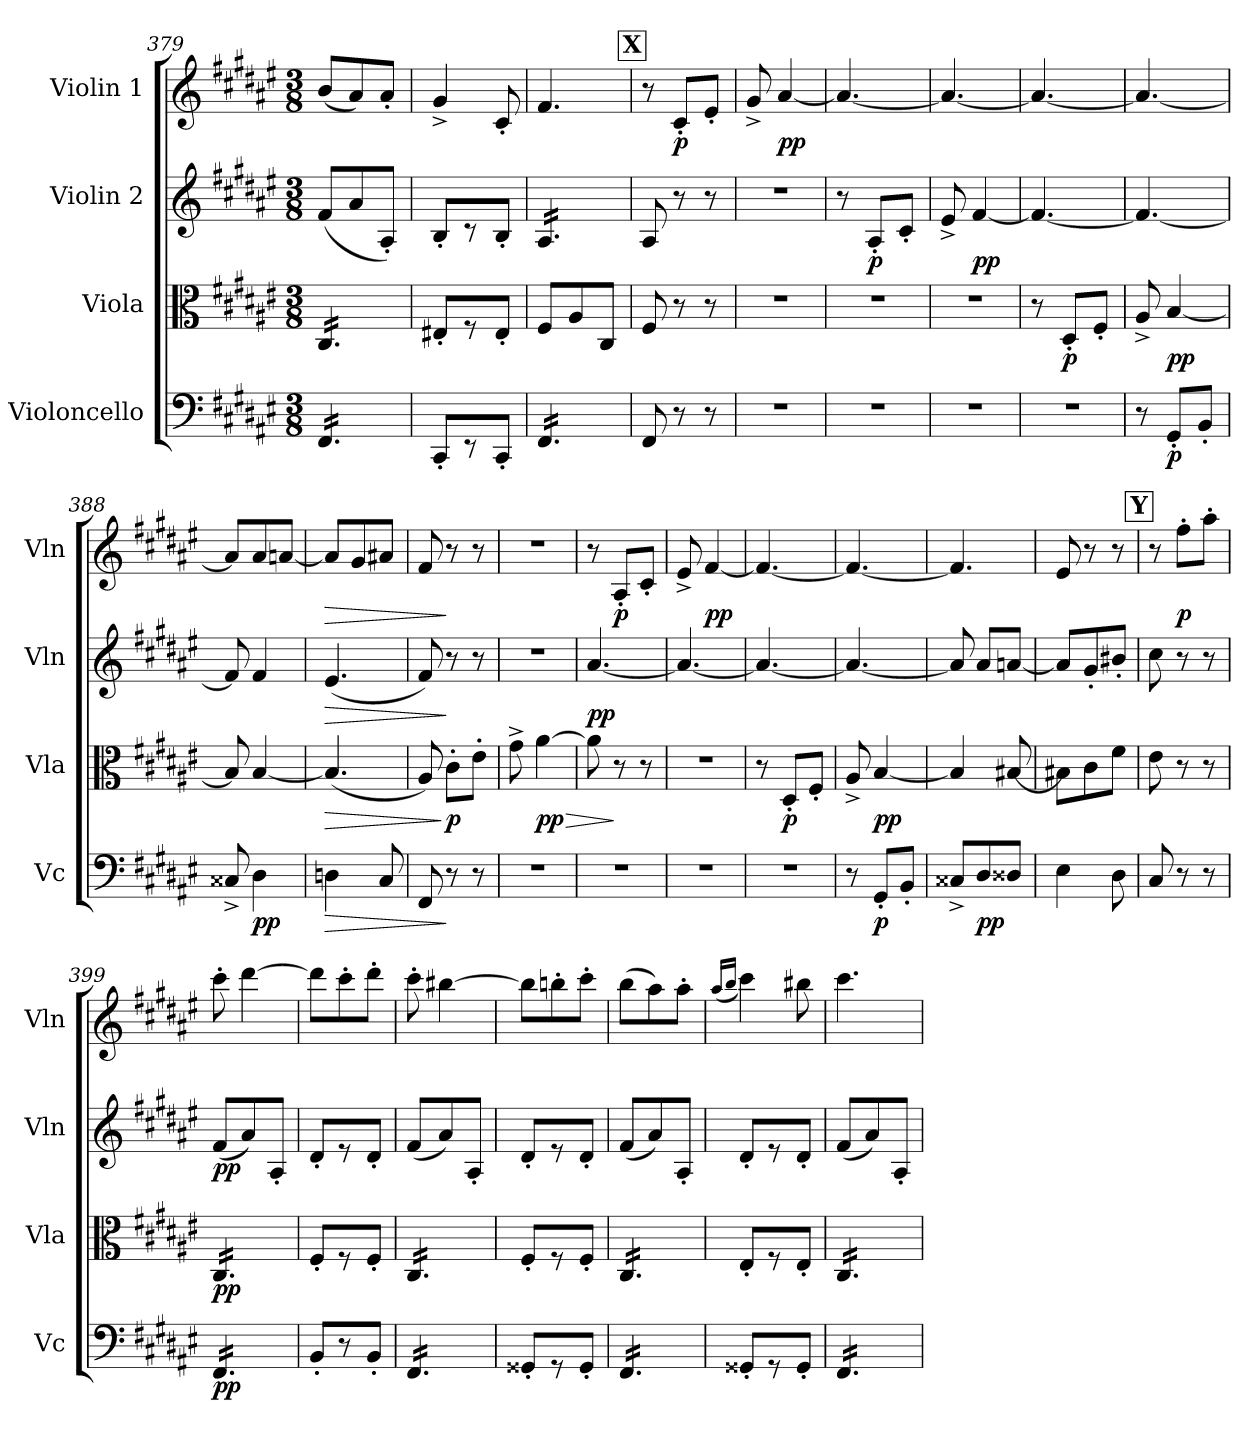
**kern	**dynam	**kern	**dynam	**kern	**dynam	**kern	**dynam
*part4	*part4	*part3	*part3	*part2	*part2	*part1	*part1
*staff4	*staff4	*staff3	*staff3	*staff2	*staff2	*staff1	*staff1
*I"Violoncello	*	*I"Viola	*	*I"Violin 2	*	*I"Violin 1	*
*I'Vc	*	*I'Vla	*	*I'Vln	*	*I'Vln	*
!!LO:LB:g=z
*clefF4	*	*clefC3	*	*clefG2	*	*clefG2	*
*k[f#c#g#d#a#e#]	*	*k[f#c#g#d#a#e#]	*	*k[f#c#g#d#a#e#]	*	*k[f#c#g#d#a#e#]	*
*M3/8	*	*M3/8	*	*M3/8	*	*M3/8	*
=379	=379	=379	=379	=379	=379	=379	=379
*tremolo	*	*	*	*	*	*	*
*	*	*tremolo	*	*	*	*	*
16FF#/LL	.	16C#/LL	.	(8f#/L	.	(8b/L	.
16FF#/	.	16C#/	.	.	.	.	.
16FF#/	.	16C#/	.	8a#/	.	8a#/)	.
16FF#/	.	16C#/	.	.	.	.	.
16FF#/	.	16C#/	.	8A#'/J)	.	8a#'/J	.
16FF#/JJ	.	16C#/JJ	.	.	.	.	.
*	*	*Xtremolo	*	*	*	*	*
*Xtremolo	*	*	*	*	*	*	*
=380	=380	=380	=380	=380	=380	=380	=380
8CC#'/L	.	8E#X'/L	.	8B'/L	.	4g#^/	.
8r	.	8r	.	8r	.	.	.
8CC#'/J	.	8E#'/J	.	8B'/J	.	8c#'/	.
=381	=381	=381	=381	=381	=381	=381	=381
*tremolo	*	*	*	*	*	*	*
*	*	*	*	*tremolo	*	*	*
16FF#/LL	.	8F#/L	.	16A#/LL	.	4.f#/	.
16FF#/	.	.	.	16A#/	.	.	.
16FF#/	.	8A#/	.	16A#/	.	.	.
16FF#/	.	.	.	16A#/	.	.	.
16FF#/	.	8C#/J	.	16A#/	.	.	.
16FF#/JJ	.	.	.	16A#/JJ	.	.	.
*	*	*	*	*Xtremolo	*	*	*
*Xtremolo	*	*	*	*	*	*	*
!!LO:REH:place=s1:a:B:cj:fs=14:t=X
=382	=382	=382	=382	=382	=382	=382	=382
8FF#/	.	8F#/	.	8A#/	.	8r	.
!	!	!	!	!	!	!	!LO:DY:b
8r	.	8r	.	8r	.	8c#'/L	p
8r	.	8r	.	8r	.	8e#'/J	.
=383	=383	=383	=383	=383	=383	=383	=383
4.r	.	4.r	.	4.r	.	8g#^/	.
!	!	!	!	!	!	!	!LO:DY:b
.	.	.	.	.	.	[4a#/	pp
=384	=384	=384	=384	=384	=384	=384	=384
4.r	.	4.r	.	8r	.	4.a#/_	.
!	!	!	!	!	!LO:DY:b	!	!
.	.	.	.	8A#'/L	p	.	.
.	.	.	.	8c#'/J	.	.	.
=385	=385	=385	=385	=385	=385	=385	=385
4.r	.	4.r	.	8e#^/	.	4.a#/_	.
!	!	!	!	!	!LO:DY:b	!	!
.	.	.	.	[4f#/	pp	.	.
=386	=386	=386	=386	=386	=386	=386	=386
4.r	.	8r	.	4.f#/_	.	4.a#/_	.
!	!	!	!LO:DY:b	!	!	!	!
.	.	8D#'/L	p	.	.	.	.
.	.	8F#'/J	.	.	.	.	.
=387	=387	=387	=387	=387	=387	=387	=387
8r	.	8A#^/	.	4.f#/_	.	4.a#/_	.
!	!LO:DY:b	!	!LO:DY:b	!	!	!	!
8GG#'/L	p	[4B/	pp	.	.	.	.
8BB'/J	.	.	.	.	.	.	.
!!LO:LB:g=z
=388	=388	=388	=388	=388	=388	=388	=388
8C##X^/	.	8B/]	.	8f#/]	.	8a#/L]	.
!	!LO:DY:b	!	!	!	!	!	!
4D#\	pp	[4B/	.	4f#/	.	8a#/	.
.	.	.	.	.	.	[8an/J	.
=389	=389	=389	=389	=389	=389	=389	=389
!	!LO:HP:b	!	!LO:HP:b	!	!LO:HP:b	!	!LO:HP:b
4Dn\	>	(4.B/]	>	(4.e#/	>	8a/L]	>
.	.	.	.	.	.	8g#/	.
8C#/	.	.	.	.	.	8a#X/J	.
=390	=390	=390	=390	=390	=390	=390	=390
8FF#/	.	8A#/)	.	8f#/)	.	8f#/	.
!	!	!	!LO:DY:n=1:b	!	!	!	!
8r	]	8c#'\L	] p	8r	]	8r	]
8r	.	8e#'\J	.	8r	.	8r	.
=391	=391	=391	=391	=391	=391	=391	=391
4.r	.	8g#^\	.	4.r	.	4.r	.
!	!	!	!LO:HP:b	!	!	!	!
!	!	!	!LO:DY:n=1:b	!	!	!	!
.	.	[4a#\	> pp	.	.	.	.
=392	=392	=392	=392	=392	=392	=392	=392
!	!	!	!	!	!LO:DY:b	!	!
4.r	.	8a#\]	.	[4.a#/	pp	8r	.
!	!	!	!	!	!	!	!LO:DY:b
.	.	8r	]	.	.	8A#'/L	p
.	.	8r	.	.	.	8c#'/J	.
=393	=393	=393	=393	=393	=393	=393	=393
4.r	.	4.r	.	4.a#/_	.	8e#^/	.
!	!	!	!	!	!	!	!LO:DY:b
.	.	.	.	.	.	[4f#/	pp
=394	=394	=394	=394	=394	=394	=394	=394
4.r	.	8r	.	4.a#/_	.	4.f#/_	.
!	!	!	!LO:DY:b	!	!	!	!
.	.	8D#'/L	p	.	.	.	.
.	.	8F#'/J	.	.	.	.	.
=395	=395	=395	=395	=395	=395	=395	=395
8r	.	8A#^/	.	4.a#/_	.	4.f#/_	.
!	!LO:DY:b	!	!LO:DY:b	!	!	!	!
8GG#'/L	p	[4B/	pp	.	.	.	.
8BB'/J	.	.	.	.	.	.	.
=396	=396	=396	=396	=396	=396	=396	=396
8C##X^/L	.	4B/]	.	8a#/]	.	4.f#/]	.
!	!LO:DY:b	!	!	!	!	!	!
8D#/	pp	.	.	8a#/L	.	.	.
8D##X/J	.	[8B#X/	.	[8an/J	.	.	.
!!LO:LB:g=z
=397	=397	=397	=397	=397	=397	=397	=397
4E#\	.	8B#X\L]	.	8an/L]	.	8e#/	.
.	.	8c#\	.	8g#'/	.	8r	.
8D#\	.	8f#\J	.	8b#X'/J	.	8r	.
!!LO:REH:place=s1:a:B:cj:fs=14:t=Y
=398	=398	=398	=398	=398	=398	=398	=398
8C#/	.	8e#\	.	8cc#\	.	8r	.
!	!	!	!	!	!	!	!LO:DY:b
8r	.	8r	.	8r	.	8ff#'\L	p
8r	.	8r	.	8r	.	8aa#'\J	.
=399	=399	=399	=399	=399	=399	=399	=399
!	!LO:DY:b	!	!LO:DY:b	!	!LO:DY:b	!	!
*tremolo	*	*	*	*	*	*	*
*	*	*tremolo	*	*	*	*	*
16FF#/LL	pp	16C#/LL	pp	(8f#/L	pp	8ccc#'\	.
16FF#/	.	16C#/	.	.	.	.	.
16FF#/	.	16C#/	.	8a#/)	.	[4ddd#\	.
16FF#/	.	16C#/	.	.	.	.	.
16FF#/	.	16C#/	.	8A#'/J	.	.	.
16FF#/JJ	.	16C#/JJ	.	.	.	.	.
*	*	*Xtremolo	*	*	*	*	*
*Xtremolo	*	*	*	*	*	*	*
=400	=400	=400	=400	=400	=400	=400	=400
8BB'/L	.	8F#'/L	.	8d#'/L	.	8ddd#\L]	.
8r	.	8r	.	8r	.	8ccc#'\	.
8BB'/J	.	8F#'/J	.	8d#'/J	.	8ddd#'\J	.
=401	=401	=401	=401	=401	=401	=401	=401
*tremolo	*	*	*	*	*	*	*
*	*	*tremolo	*	*	*	*	*
16FF#/LL	.	16C#/LL	.	(8f#/L	.	8ccc#'\	.
16FF#/	.	16C#/	.	.	.	.	.
16FF#/	.	16C#/	.	8a#/)	.	[4bb#X\	.
16FF#/	.	16C#/	.	.	.	.	.
16FF#/	.	16C#/	.	8A#'/J	.	.	.
16FF#/JJ	.	16C#/JJ	.	.	.	.	.
*	*	*Xtremolo	*	*	*	*	*
*Xtremolo	*	*	*	*	*	*	*
=402	=402	=402	=402	=402	=402	=402	=402
8GG##X'/L	.	8F#'/L	.	8d#'/L	.	8bb#\L]	.
8r	.	8r	.	8r	.	8bbn'\	.
8GG##'/J	.	8F#'/J	.	8d#'/J	.	8ccc#'\J	.
=403	=403	=403	=403	=403	=403	=403	=403
*tremolo	*	*	*	*	*	*	*
*	*	*tremolo	*	*	*	*	*
16FF#/LL	.	16C#/LL	.	(8f#/L	.	(8bb\L	.
16FF#/	.	16C#/	.	.	.	.	.
16FF#/	.	16C#/	.	8a#/)	.	8aa#\)	.
16FF#/	.	16C#/	.	.	.	.	.
16FF#/	.	16C#/	.	8A#'/J	.	8aa#'\J	.
16FF#/JJ	.	16C#/JJ	.	.	.	.	.
*	*	*Xtremolo	*	*	*	*	*
*Xtremolo	*	*	*	*	*	*	*
=404	=404	=404	=404	=404	=404	=404	=404
.	.	.	.	.	.	(16qaa#/LL	.
.	.	.	.	.	.	16qbb/JJ	.
8GG##X'/L	.	8E#'/L	.	8d#'/L	.	4ccc#\)	.
8r	.	8r	.	8r	.	.	.
8GG##'/J	.	8E#'/J	.	8d#'/J	.	8bb#X\	.
=405	=405	=405	=405	=405	=405	=405	=405
*tremolo	*	*	*	*	*	*	*
*	*	*tremolo	*	*	*	*	*
16FF#/LL	.	16C#/LL	.	(8f#/L	.	4.ccc#\	.
16FF#/	.	16C#/	.	.	.	.	.
16FF#/	.	16C#/	.	8a#/)	.	.	.
16FF#/	.	16C#/	.	.	.	.	.
16FF#/	.	16C#/	.	8A#'/J	.	.	.
16FF#/JJ	.	16C#/JJ	.	.	.	.	.
*	*	*Xtremolo	*	*	*	*	*
*Xtremolo	*	*	*	*	*	*	*
=	=	=	=	=	=	=	=
*-	*-	*-	*-	*-	*-	*-	*-
